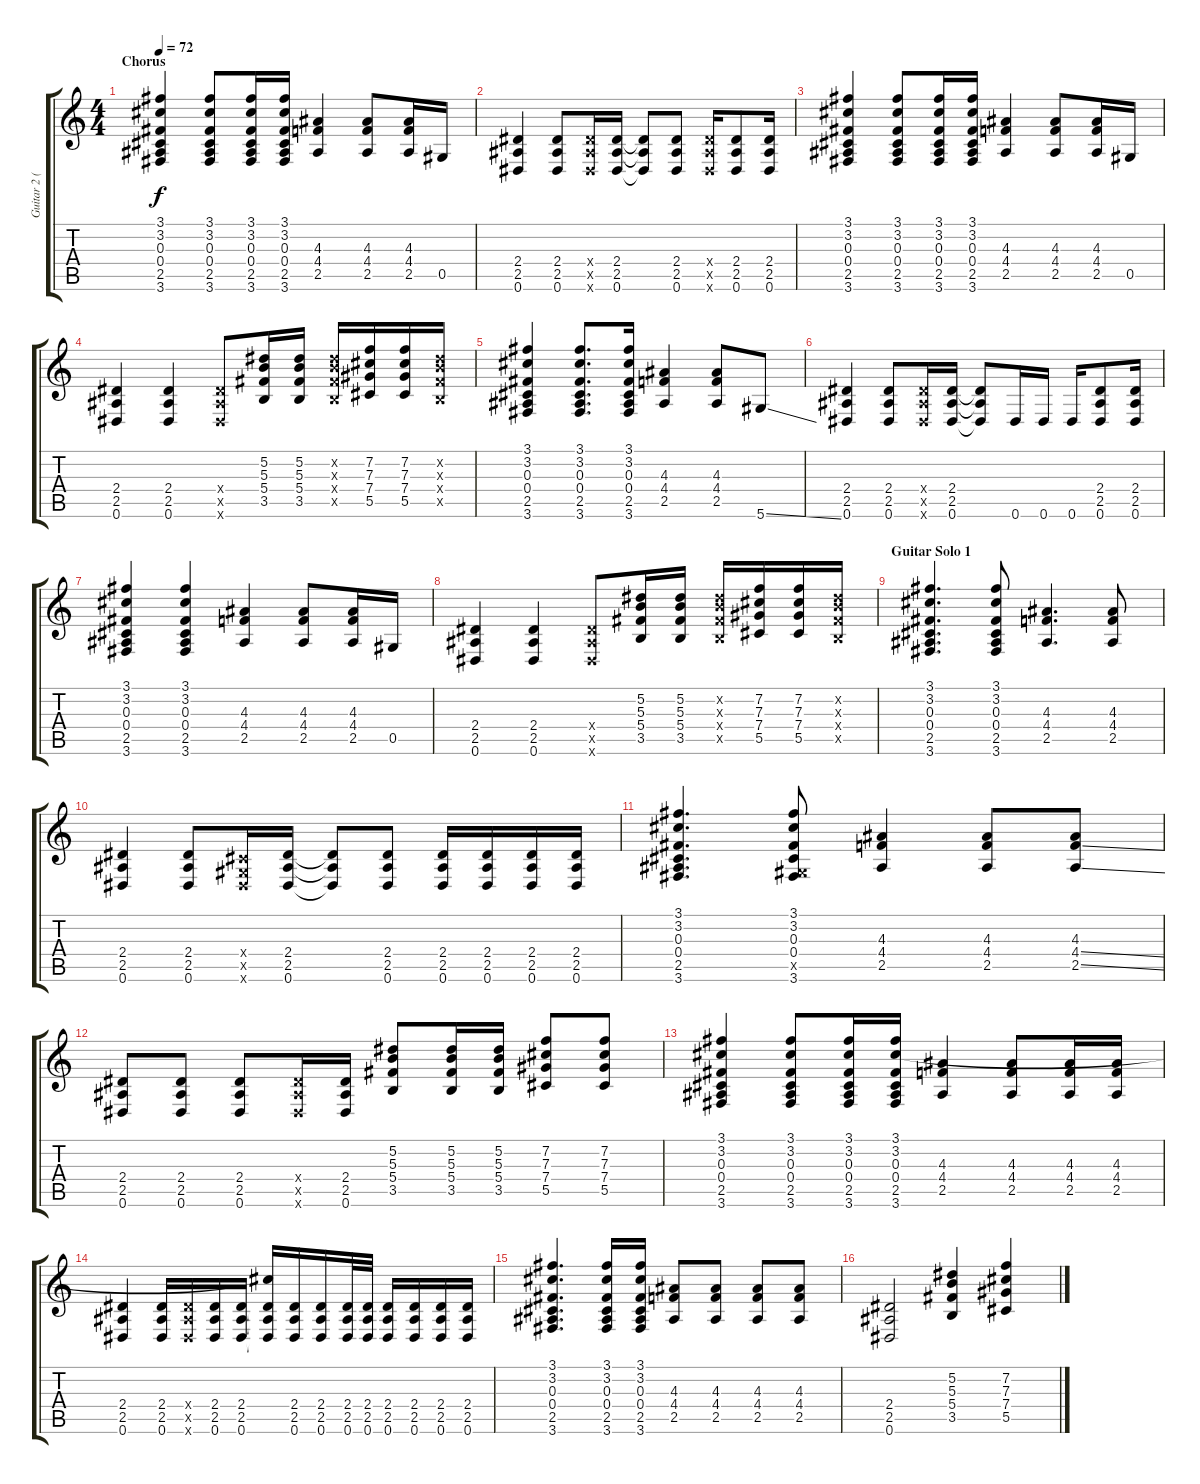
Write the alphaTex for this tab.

\track ("Guitar 2 (Izzy)" "Guitar 2 (") {instrument overdrivenguitar}
\staff {score tabs}
\tuning (Eb4 Bb3 Gb3 Db3 Ab2 Eb2) {hide}
\ts (4 4)
\section ("" "Chorus")
\tempo 72
\clef g2
\ks c
(3.1 3.2 0.3 0.4 2.5 3.6).4{dy f} (3.1 3.2 0.3 0.4 2.5 3.6).8 (3.1 3.2 0.3 0.4 2.5 3.6).16 (3.1 3.2 0.3 0.4 2.5 3.6).16 (4.3 4.4 2.5).4 (4.3 4.4 2.5).8 (4.3 4.4 2.5).16 0.5.16 |
(2.4 2.5 0.6).4 (2.4 2.5 0.6).8 (2.4{x} 2.5{x} 0.6{x}).16 (2.4 2.5 0.6).16 (2.4{t} 2.5{t} 0.6{t}).8 (2.4 2.5 0.6).8 (2.4{x} 2.5{x} 0.6{x}).16 (2.4 2.5 0.6).8 (2.4 2.5 0.6).16 |
(3.1 3.2 0.3 0.4 2.5 3.6).4 (3.1 3.2 0.3 0.4 2.5 3.6).8 (3.1 3.2 0.3 0.4 2.5 3.6).16 (3.1 3.2 0.3 0.4 2.5 3.6).16 (4.3 4.4 2.5).4 (4.3 4.4 2.5).8 (4.3 4.4 2.5).16 0.5.16 |
(2.4 2.5 0.6).4 (2.4 2.5 0.6).4 (2.4{x} 2.5{x} 0.6{x}).8 (5.2 5.3 5.4 3.5).16 (5.2 5.3 5.4 3.5).16 (5.2{x} 5.3{x} 5.4{x} 3.5{x}).16 (7.2 7.3 7.4 5.5).16 (7.2 7.3 7.4 5.5).16 (5.2{x} 5.3{x} 5.4{x} 3.5{x}).16 |
(3.1 3.2 0.3 0.4 2.5 3.6).4 (3.1 3.2 0.3 0.4 2.5 3.6).8{d} (3.1 3.2 0.3 0.4 2.5 3.6).16 (4.3 4.4 2.5).4 (4.3 4.4 2.5).8 5.6{ss}.8 |
(2.4 2.5 0.6).4 (2.4 2.5 0.6).8 (2.4{x} 2.5{x} 0.6{x}).16 (2.4 2.5 0.6).16 (2.4{t} 2.5{t} 0.6{t}).8 0.6.16 0.6.16 0.6.16 (2.4 2.5 0.6).8 (2.4 2.5 0.6).16 |
(3.1 3.2 0.3 0.4 2.5 3.6).4 (3.1 3.2 0.3 0.4 2.5 3.6).4 (4.3 4.4 2.5).4 (4.3 4.4 2.5).8 (4.3 4.4 2.5).16 0.5.16 |
(2.4 2.5 0.6).4 (2.4 2.5 0.6).4 (2.4{x} 2.5{x} 0.6{x}).8 (5.2 5.3 5.4 3.5).16 (5.2 5.3 5.4 3.5).16 (5.2{x} 5.3{x} 5.4{x} 3.5{x}).16 (7.2 7.3 7.4 5.5).16 (7.2 7.3 7.4 5.5).16 (5.2{x} 5.3{x} 5.4{x} 3.5{x}).16 |
\section ("" "Guitar Solo 1")
(3.1 3.2 0.3 0.4 2.5 3.6).4{d} (3.1 3.2 0.3 0.4 2.5 3.6).8 (4.3 4.4 2.5).4{d} (4.3 4.4 2.5).8 |
(2.4 2.5 0.6).4 (2.4 2.5 0.6).8 (0.4{x} 0.5{x} 0.6{x}).16 (2.4 2.5 0.6).16 (2.4{t} 2.5{t} 0.6{t}).8 (2.4 2.5 0.6).8 (2.4 2.5 0.6).16 (2.4 2.5 0.6).16 (2.4 2.5 0.6).16 (2.4 2.5 0.6).16 |
(3.1 3.2 0.3 0.4 2.5 3.6).4{d} (3.1 3.2 0.3 0.4 0.5{x} 3.6).8 (4.3 4.4 2.5).4 (4.3 4.4 2.5).8 (4.3 4.4{ss} 2.5{ss}).8 |
(2.4 2.5 0.6).8 (2.4 2.5 0.6).8 (2.4 2.5 0.6).8 (2.4{x} 2.5{x} 0.6{x}).16 (2.4 2.5 0.6).16 (5.2 5.3 5.4 3.5).8 (5.2 5.3 5.4 3.5).16 (5.2 5.3 5.4 3.5).16 (7.2 7.3 7.4 5.5).8 (7.2 7.3 7.4 5.5).8 |
(3.1 3.2 0.3 0.4 2.5 3.6).4 (3.1 3.2 0.3 0.4 2.5 3.6).8 (3.1 3.2 0.3 0.4 2.5 3.6).16 (3.1 3.2 0.3 0.4 2.5 3.6).16 (4.3 4.4 2.5).4 (4.3 4.4 2.5).8 (4.3 4.4 2.5).16 (4.3 4.4 2.5).16 |
(2.4 2.5 0.6).4 (2.4 2.5 0.6).16 (2.4{x} 2.5{x} 0.6{x}).16 (2.4 2.5 0.6).16 (2.4 2.5 0.6).16 (3.2{t} 2.4{t} 2.5{t} 0.6{t}).16 (2.4 2.5 0.6).16 (2.4 2.5 0.6).16 (2.4 2.5 0.6).32 (2.4 2.5 0.6).32 (2.4 2.5 0.6).16 (2.4 2.5 0.6).16 (2.4 2.5 0.6).16 (2.4 2.5 0.6).16 |
(3.1 3.2 0.3 0.4 2.5 3.6).4{d} (3.1 3.2 0.3 0.4 2.5 3.6).16 (3.1 3.2 0.3 0.4 2.5 3.6).16 (4.3 4.4 2.5).8 (4.3 4.4 2.5).8 (4.3 4.4 2.5).8 (4.3 4.4 2.5).8 |
(2.4 2.5 0.6).2 (5.2 5.3 5.4 3.5).4 (7.2 7.3 7.4 5.5).4
